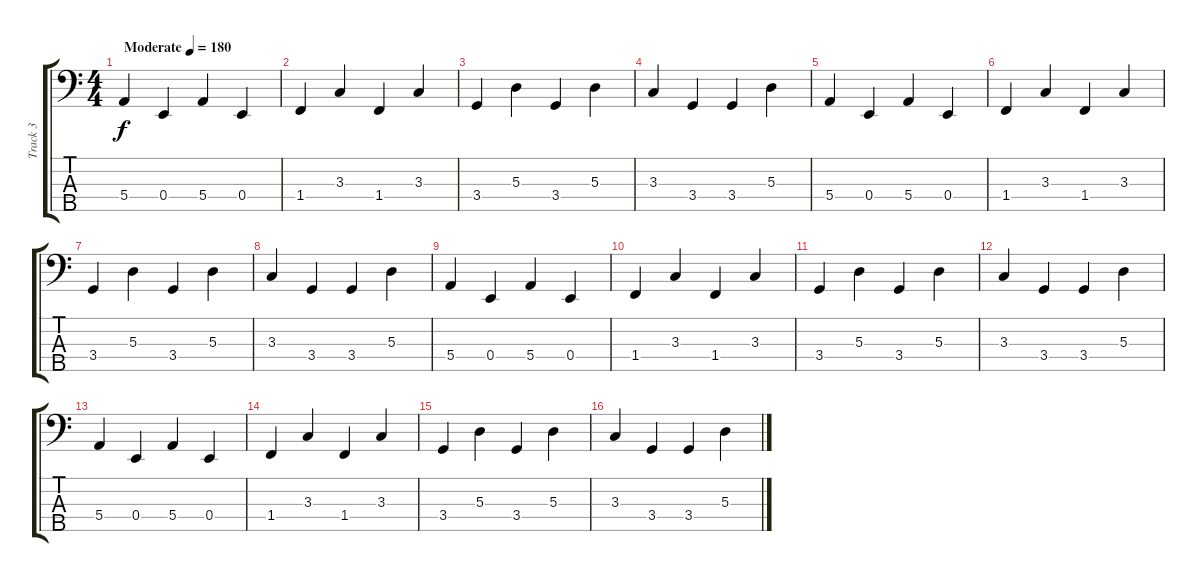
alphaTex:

\track ("Track 3" "Track 3") {instrument electricbasspick}
\staff {score tabs}
\tuning (G2 D2 A1 E1 B0) {hide}
\ts (4 4)
\tempo (180 "Moderate")
\clef f4
\ks c
5.4.4{dy f instrument electricbasspick} 0.4.4 5.4.4 0.4.4 |
1.4.4 3.3.4 1.4.4 3.3.4 |
3.4.4 5.3.4 3.4.4 5.3.4 |
3.3.4 3.4.4 3.4.4 5.3.4 |
5.4.4 0.4.4 5.4.4 0.4.4 |
1.4.4 3.3.4 1.4.4 3.3.4 |
3.4.4 5.3.4 3.4.4 5.3.4 |
3.3.4 3.4.4 3.4.4 5.3.4 |
5.4.4 0.4.4 5.4.4 0.4.4 |
1.4.4 3.3.4 1.4.4 3.3.4 |
3.4.4 5.3.4 3.4.4 5.3.4 |
3.3.4 3.4.4 3.4.4 5.3.4 |
5.4.4 0.4.4 5.4.4 0.4.4 |
1.4.4 3.3.4 1.4.4 3.3.4 |
3.4.4 5.3.4 3.4.4 5.3.4 |
3.3.4 3.4.4 3.4.4 5.3.4
